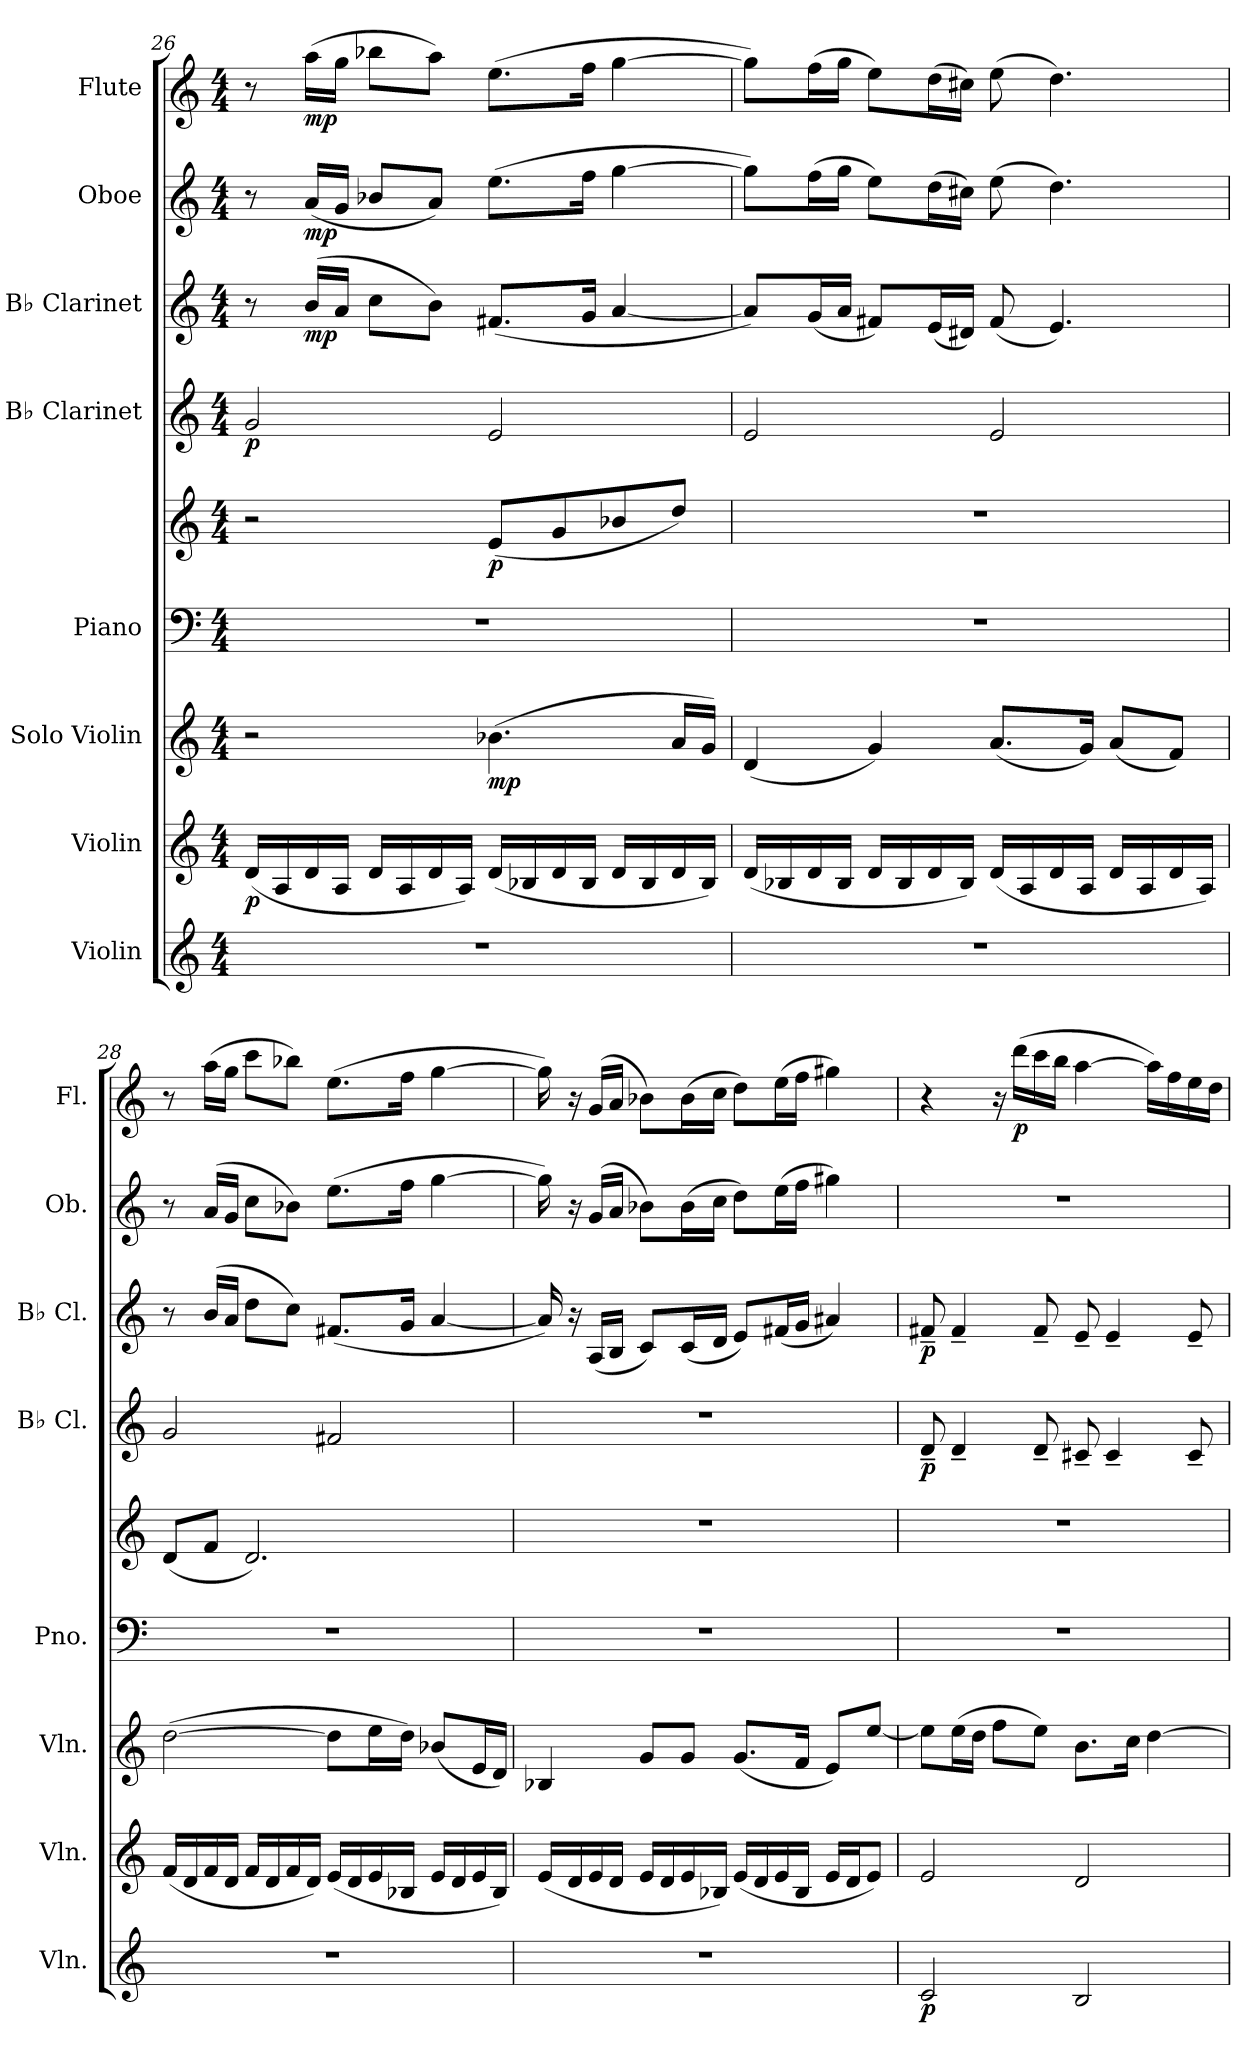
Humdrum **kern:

**kern	**dynam	**kern	**dynam	**kern	**dynam	**kern	**kern	**dynam	**kern	**dynam	**kern	**dynam	**kern	**dynam	**kern	**dynam
*part8	*part8	*part7	*part7	*part6	*part6	*part5	*part5	*part5	*part4	*part4	*part3	*part3	*part2	*part2	*part1	*part1
*staff9	*staff9	*staff8	*staff8	*staff7	*staff7	*staff6	*staff5	*staff5/6	*staff4	*staff4	*staff3	*staff3	*staff2	*staff2	*staff1	*staff1
*I"Violin	*	*I"Violin	*	*I"Solo Violin	*	*I"Piano	*	*	*I"B♭ Clarinet	*	*I"B♭ Clarinet	*	*I"Oboe	*	*I"Flute	*
*I'Vln.	*	*I'Vln.	*	*I'Vln.	*	*I'Pno.	*	*	*I'B♭ Cl.	*	*I'B♭ Cl.	*	*I'Ob.	*	*I'Fl.	*
!!LO:PB:g=z
*clefG2	*	*clefG2	*	*clefG2	*	*clefF4	*clefG2	*	*clefG2	*	*clefG2	*	*clefG2	*	*clefG2	*
*	*	*	*	*	*	*	*	*	*ITrd1c2	*	*ITrd1c2	*	*	*	*	*
*k[]	*	*k[]	*	*k[]	*	*k[]	*k[]	*	*k[b-e-]	*	*k[b-e-]	*	*k[]	*	*k[]	*
*M4/4	*	*M4/4	*	*M4/4	*	*M4/4	*M4/4	*	*M4/4	*	*M4/4	*	*M4/4	*	*M4/4	*
*MM60	*	*MM60	*	*MM60	*	*MM60	*MM60	*	*MM60	*	*MM60	*	*MM60	*	*MM60	*
=26	=26	=26	=26	=26	=26	=26	=26	=26	=26	=26	=26	=26	=26	=26	=26	=26
!	!	!	!LO:DY:b	!	!	!	!	!	!	!LO:DY:b	!	!	!	!	!	!
1r	.	(16d/LL	p	2r	.	1r	2r	.	2f/	p	8r	.	8r	.	8r	.
.	.	16A/	.	.	.	.	.	.	.	.	.	.	.	.	.	.
!	!	!	!	!	!	!	!	!	!	!	!	!LO:DY:b	!	!LO:DY:b	!	!LO:DY:b
.	.	16d/	.	.	.	.	.	.	.	.	(16a/LL	mp	(16a/LL	mp	(16aa\LL	mp
.	.	16A/JJ	.	.	.	.	.	.	.	.	16g/JJ	.	16g/JJ	.	16gg\JJ	.
.	.	16d/LL	.	.	.	.	.	.	.	.	8b-\L	.	8b-X/L	.	8bb-X\L	.
.	.	16A/	.	.	.	.	.	.	.	.	.	.	.	.	.	.
.	.	16d/	.	.	.	.	.	.	.	.	8a\J)	.	8a/J)	.	8aa\J)	.
.	.	16A/JJ)	.	.	.	.	.	.	.	.	.	.	.	.	.	.
!	!	!	!	!	!LO:DY:b	!	!	!LO:DY:b	!	!	!	!	!	!	!	!
.	.	(16d/LL	.	(4.b-X\	mp	.	(8e/L	p	2d/	.	(8.en/L	.	(8.ee\L	.	(8.ee\L	.
.	.	16B-X/	.	.	.	.	.	.	.	.	.	.	.	.	.	.
.	.	16d/	.	.	.	.	8g/	.	.	.	.	.	.	.	.	.
.	.	16B-/JJ	.	.	.	.	.	.	.	.	16f/Jk	.	16ff\Jk	.	16ff\Jk	.
.	.	16d/LL	.	.	.	.	8b-X/	.	.	.	[4g/	.	[4gg\	.	[4gg\	.
.	.	16B-/	.	.	.	.	.	.	.	.	.	.	.	.	.	.
.	.	16d/	.	16a/LL	.	.	8dd/J)	.	.	.	.	.	.	.	.	.
.	.	16B-/JJ)	.	16g/JJ)	.	.	.	.	.	.	.	.	.	.	.	.
=27	=27	=27	=27	=27	=27	=27	=27	=27	=27	=27	=27	=27	=27	=27	=27	=27
1r	.	(16d/LL	.	(4d/	.	1r	1r	.	2d/	.	8g/L])	.	8gg\L])	.	8gg\L])	.
.	.	16B-X/	.	.	.	.	.	.	.	.	.	.	.	.	.	.
.	.	16d/	.	.	.	.	.	.	.	.	(16f/L	.	(16ff\L	.	(16ff\L	.
.	.	16B-/JJ	.	.	.	.	.	.	.	.	16g/JJ	.	16gg\JJ	.	16gg\JJ	.
.	.	16d/LL	.	4g/)	.	.	.	.	.	.	8en/L)	.	8ee\L)	.	8ee\L)	.
.	.	16B-/	.	.	.	.	.	.	.	.	.	.	.	.	.	.
.	.	16d/	.	.	.	.	.	.	.	.	(16d/L	.	(16dd\L	.	(16dd\L	.
.	.	16B-/JJ)	.	.	.	.	.	.	.	.	16c#X/JJ)	.	16cc#X\JJ)	.	16cc#X\JJ)	.
.	.	(16d/LL	.	(8.a/L	.	.	.	.	2d/	.	(8e/	.	(8ee\	.	(8ee\	.
.	.	16A/	.	.	.	.	.	.	.	.	.	.	.	.	.	.
.	.	16d/	.	.	.	.	.	.	.	.	4.d/)	.	4.dd\)	.	4.dd\)	.
.	.	16A/JJ	.	16g/Jk)	.	.	.	.	.	.	.	.	.	.	.	.
.	.	16d/LL	.	(8a/L	.	.	.	.	.	.	.	.	.	.	.	.
.	.	16A/	.	.	.	.	.	.	.	.	.	.	.	.	.	.
.	.	16d/	.	8f/J)	.	.	.	.	.	.	.	.	.	.	.	.
.	.	16A/JJ)	.	.	.	.	.	.	.	.	.	.	.	.	.	.
!!LO:PB:g=z
=28	=28	=28	=28	=28	=28	=28	=28	=28	=28	=28	=28	=28	=28	=28	=28	=28
1r	.	(16f/LL	.	([2dd\	.	1r	(8d/L	.	2f/	.	8r	.	8r	.	8r	.
.	.	16d/	.	.	.	.	.	.	.	.	.	.	.	.	.	.
.	.	16f/	.	.	.	.	8f/J	.	.	.	(16a/LL	.	(16a/LL	.	(16aa\LL	.
.	.	16d/JJ	.	.	.	.	.	.	.	.	16g/JJ	.	16g/JJ	.	16gg\JJ	.
.	.	16f/LL	.	.	.	.	2.d/)	.	.	.	8cc\L	.	8cc\L	.	8ccc\L	.
.	.	16d/	.	.	.	.	.	.	.	.	.	.	.	.	.	.
.	.	16f/	.	.	.	.	.	.	.	.	8b-\J)	.	8b-X\J)	.	8bb-X\J)	.
.	.	16d/JJ)	.	.	.	.	.	.	.	.	.	.	.	.	.	.
.	.	(16e/LL	.	8dd\L]	.	.	.	.	2en/	.	(8.en/L	.	(8.ee\L	.	(8.ee\L	.
.	.	16d/	.	.	.	.	.	.	.	.	.	.	.	.	.	.
.	.	16e/	.	16ee\L	.	.	.	.	.	.	.	.	.	.	.	.
.	.	16B-X/JJ	.	16dd\JJ)	.	.	.	.	.	.	16f/Jk	.	16ff\Jk	.	16ff\Jk	.
.	.	16e/LL	.	(8b-X/L	.	.	.	.	.	.	[4g/	.	[4gg\	.	[4gg\	.
.	.	16d/	.	.	.	.	.	.	.	.	.	.	.	.	.	.
.	.	16e/	.	16e/L	.	.	.	.	.	.	.	.	.	.	.	.
.	.	16B-/JJ)	.	16d/JJ)	.	.	.	.	.	.	.	.	.	.	.	.
=29	=29	=29	=29	=29	=29	=29	=29	=29	=29	=29	=29	=29	=29	=29	=29	=29
1r	.	(16e/LL	.	4B-X/	.	1r	1r	.	1r	.	16g/])	.	16gg\])	.	16gg\])	.
.	.	16d/	.	.	.	.	.	.	.	.	16r	.	16r	.	16r	.
.	.	16e/	.	.	.	.	.	.	.	.	(16G/LL	.	(16g/LL	.	(16g/LL	.
.	.	16d/JJ	.	.	.	.	.	.	.	.	16A/JJ	.	16a/JJ	.	16a/JJ	.
.	.	16e/LL	.	8g/L	.	.	.	.	.	.	8B-/L)	.	8b-X\L)	.	8b-X\L)	.
.	.	16d/	.	.	.	.	.	.	.	.	.	.	.	.	.	.
.	.	16e/	.	8g/J	.	.	.	.	.	.	(16B-/L	.	(16b-\L	.	(16b-\L	.
.	.	16B-X/JJ)	.	.	.	.	.	.	.	.	16c/JJ	.	16cc\JJ	.	16cc\JJ	.
.	.	(16e/LL	.	(8.g/L	.	.	.	.	.	.	8d/L)	.	8dd\L)	.	8dd\L)	.
.	.	16d/	.	.	.	.	.	.	.	.	.	.	.	.	.	.
.	.	16e/	.	.	.	.	.	.	.	.	(16en/L	.	(16ee\L	.	(16ee\L	.
.	.	16B-/JJ	.	16f/Jk	.	.	.	.	.	.	16f/JJ	.	16ff\JJ	.	16ff\JJ	.
.	.	16e/LL	.	8e/L)	.	.	.	.	.	.	4g#X/)	.	4gg#X\)	.	4gg#X\)	.
.	.	16d/J	.	.	.	.	.	.	.	.	.	.	.	.	.	.
.	.	8e/J)	.	[8ee/J	.	.	.	.	.	.	.	.	.	.	.	.
!!LO:PB:g=z
=30	=30	=30	=30	=30	=30	=30	=30	=30	=30	=30	=30	=30	=30	=30	=30	=30
!	!LO:DY:b	!	!	!	!	!	!	!	!	!LO:DY:b	!	!LO:DY:b	!	!	!	!
2c/	p	2e/	.	8ee\L]	.	1r	1r	.	8c~/	p	8en~/	p	1r	.	4r	.
.	.	.	.	(16ee\L	.	.	.	.	4c~/	.	4e~/	.	.	.	.	.
.	.	.	.	16dd\JJ	.	.	.	.	.	.	.	.	.	.	.	.
.	.	.	.	8ff\L	.	.	.	.	.	.	.	.	.	.	16r	.
!	!	!	!	!	!	!	!	!	!	!	!	!	!	!	!	!LO:DY:b
.	.	.	.	.	.	.	.	.	.	.	.	.	.	.	(16ddd\LL	p
.	.	.	.	8ee\J)	.	.	.	.	8c~/	.	8e~/	.	.	.	16ccc\	.
.	.	.	.	.	.	.	.	.	.	.	.	.	.	.	16bb\JJ	.
2B/	.	2d/	.	8.b\L	.	.	.	.	8Bn~/	.	8d~/	.	.	.	[4aa\	.
.	.	.	.	.	.	.	.	.	4B~/	.	4d~/	.	.	.	.	.
.	.	.	.	16cc\Jk	.	.	.	.	.	.	.	.	.	.	.	.
.	.	.	.	[4dd\	.	.	.	.	.	.	.	.	.	.	16aa\LL])	.
.	.	.	.	.	.	.	.	.	.	.	.	.	.	.	16ff\	.
.	.	.	.	.	.	.	.	.	8B~/	.	8d~/	.	.	.	16ee\	.
.	.	.	.	.	.	.	.	.	.	.	.	.	.	.	16dd\JJ	.
=	=	=	=	=	=	=	=	=	=	=	=	=	=	=	=	=
*-	*-	*-	*-	*-	*-	*-	*-	*-	*-	*-	*-	*-	*-	*-	*-	*-
